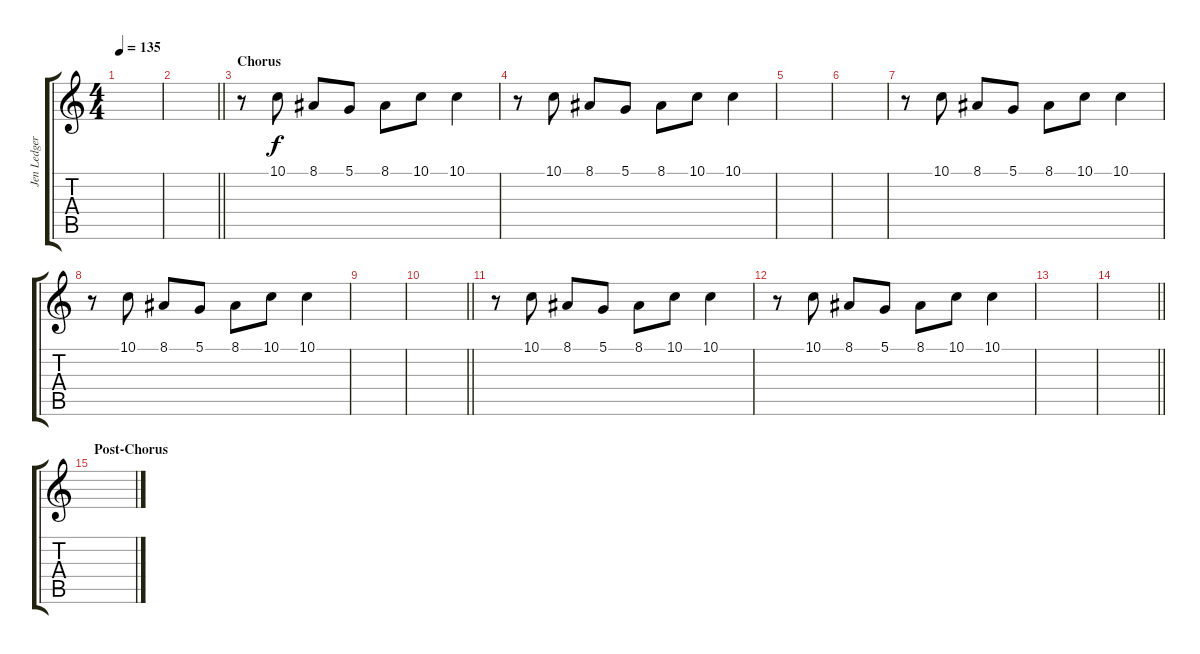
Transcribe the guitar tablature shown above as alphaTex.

\track ("Jen Ledger (Backing Vocals)" "Jen Ledger") {instrument sopranosax}
\staff {score tabs}
\tuning (D4 A3 F3 C3 G2 C2) {hide}
\ts (4 4)
\tempo 135
\clef g2
\ks c
|
\barLineRight lightlight
|
\section ("" "Chorus")
r.8 10.1.8 8.1.8 5.1.8 8.1.8 10.1.8 10.1.4 |
r.8 10.1.8 8.1.8 5.1.8 8.1.8 10.1.8 10.1.4 |
|
|
r.8 10.1.8 8.1.8 5.1.8 8.1.8 10.1.8 10.1.4 |
r.8 10.1.8 8.1.8 5.1.8 8.1.8 10.1.8 10.1.4 |
|
\barLineRight lightlight
|
r.8 10.1.8 8.1.8 5.1.8 8.1.8 10.1.8 10.1.4 |
r.8 10.1.8 8.1.8 5.1.8 8.1.8 10.1.8 10.1.4 |
|
\barLineRight lightlight
|
\section ("" "Post-Chorus")
